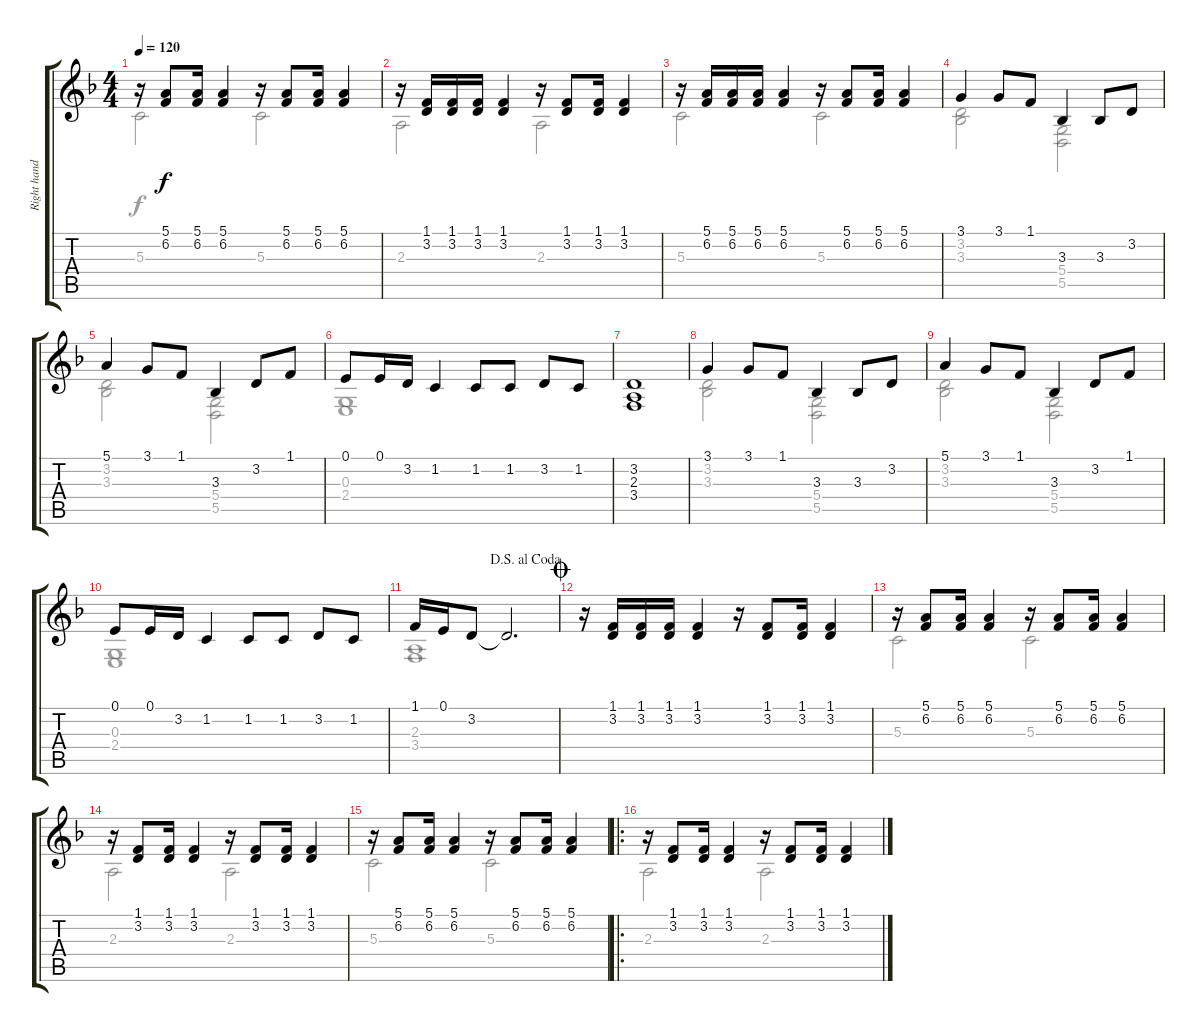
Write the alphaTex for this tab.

\track ("Right hand" "Right hand") {instrument acousticgrandpiano}
\staff {score tabs}
\tuning (E4 B3 G3 D3 A2 E2) {hide}
\voice
\ts (4 4)
\tempo 120
\clef g2
\ks f
r.16{dy f} (5.1 6.2).8 (5.1 6.2).16 (5.1 6.2).4 r.16 (5.1 6.2).8 (5.1 6.2).16 (5.1 6.2).4 |
r.16 (1.1 3.2).16 (1.1 3.2).16 (1.1 3.2).16 (1.1 3.2).4 r.16 (1.1 3.2).8 (1.1 3.2).16 (1.1 3.2).4 |
r.16 (5.1 6.2).16 (5.1 6.2).16 (5.1 6.2).16 (5.1 6.2).4 r.16 (5.1 6.2).8 (5.1 6.2).16 (5.1 6.2).4 |
3.1.4 3.1.8 1.1.8 3.3.4 3.3.8 3.2.8 |
5.1.4 3.1.8 1.1.8 3.3.4 3.2.8 1.1.8 |
0.1.8 0.1.16 3.2.16 1.2.4 1.2.8 1.2.8 3.2.8 1.2.8 |
(3.2 2.3 3.4).1 |
3.1.4 3.1.8 1.1.8 3.3.4 3.3.8 3.2.8 |
5.1.4 3.1.8 1.1.8 3.3.4 3.2.8 1.1.8 |
0.1.8 0.1.16 3.2.16 1.2.4 1.2.8 1.2.8 3.2.8 1.2.8 |
\jump dalsegnoalcoda
1.1.16 0.1.16 3.2.8 3.2{t}.2{d} |
\jump coda
r.16 (1.1 3.2).16 (1.1 3.2).16 (1.1 3.2).16 (1.1 3.2).4 r.16 (1.1 3.2).8 (1.1 3.2).16 (1.1 3.2).4 |
r.16 (5.1 6.2).8 (5.1 6.2).16 (5.1 6.2).4 r.16 (5.1 6.2).8 (5.1 6.2).16 (5.1 6.2).4 |
r.16 (1.1 3.2).8 (1.1 3.2).16 (1.1 3.2).4 r.16 (1.1 3.2).8 (1.1 3.2).16 (1.1 3.2).4 |
r.16 (5.1 6.2).8 (5.1 6.2).16 (5.1 6.2).4 r.16 (5.1 6.2).8 (5.1 6.2).16 (5.1 6.2).4 |
\ro
r.16 (1.1 3.2).8 (1.1 3.2).16 (1.1 3.2).4 r.16 (1.1 3.2).8 (1.1 3.2).16 (1.1 3.2).4
\voice
\clef g2
\ottava regular
\simile none
\ks f
5.3.2{dy f} 5.3.2 |
2.3.2 2.3.2 |
5.3.2 5.3.2 |
(3.2 3.3).2 (5.4 5.5).2 |
(3.2 3.3).2 (5.4 5.5).2 |
(0.3 2.4).1 |
|
(3.2 3.3).2 (5.4 5.5).2 |
(3.2 3.3).2 (5.4 5.5).2 |
(0.3 2.4).1 |
(2.3 3.4).1 |
|
5.3.2 5.3.2 |
2.3.2 2.3.2 |
5.3.2 5.3.2 |
2.3.2 2.3.2
